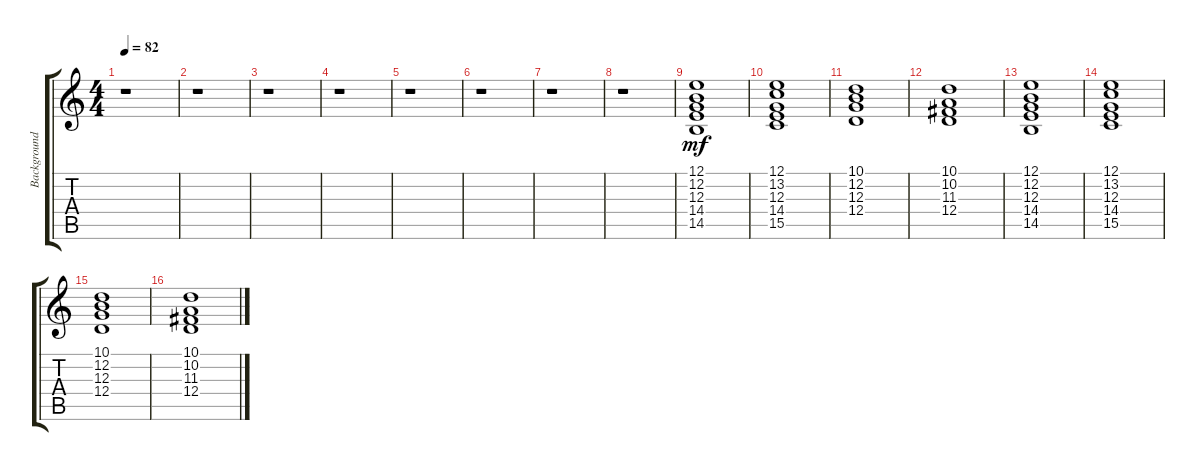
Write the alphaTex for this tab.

\track ("Background Chords (optional)" "Background") {instrument stringensemble2}
\staff {score tabs}
\tuning (E4 B3 G3 D3 A2 E2) {hide}
\ts (4 4)
\tempo 82
\clef g2
\ks c
r.1{dy mf} |
r.1 |
r.1 |
r.1 |
r.1 |
r.1 |
r.1 |
r.1 |
(12.1 12.2 12.3 14.4 14.5).1 |
(12.1 13.2 12.3 14.4 15.5).1 |
(10.1 12.2 12.3 12.4).1 |
(10.1 10.2 11.3 12.4).1 |
(12.1 12.2 12.3 14.4 14.5).1 |
(12.1 13.2 12.3 14.4 15.5).1 |
(10.1 12.2 12.3 12.4).1 |
(10.1 10.2 11.3 12.4).1
